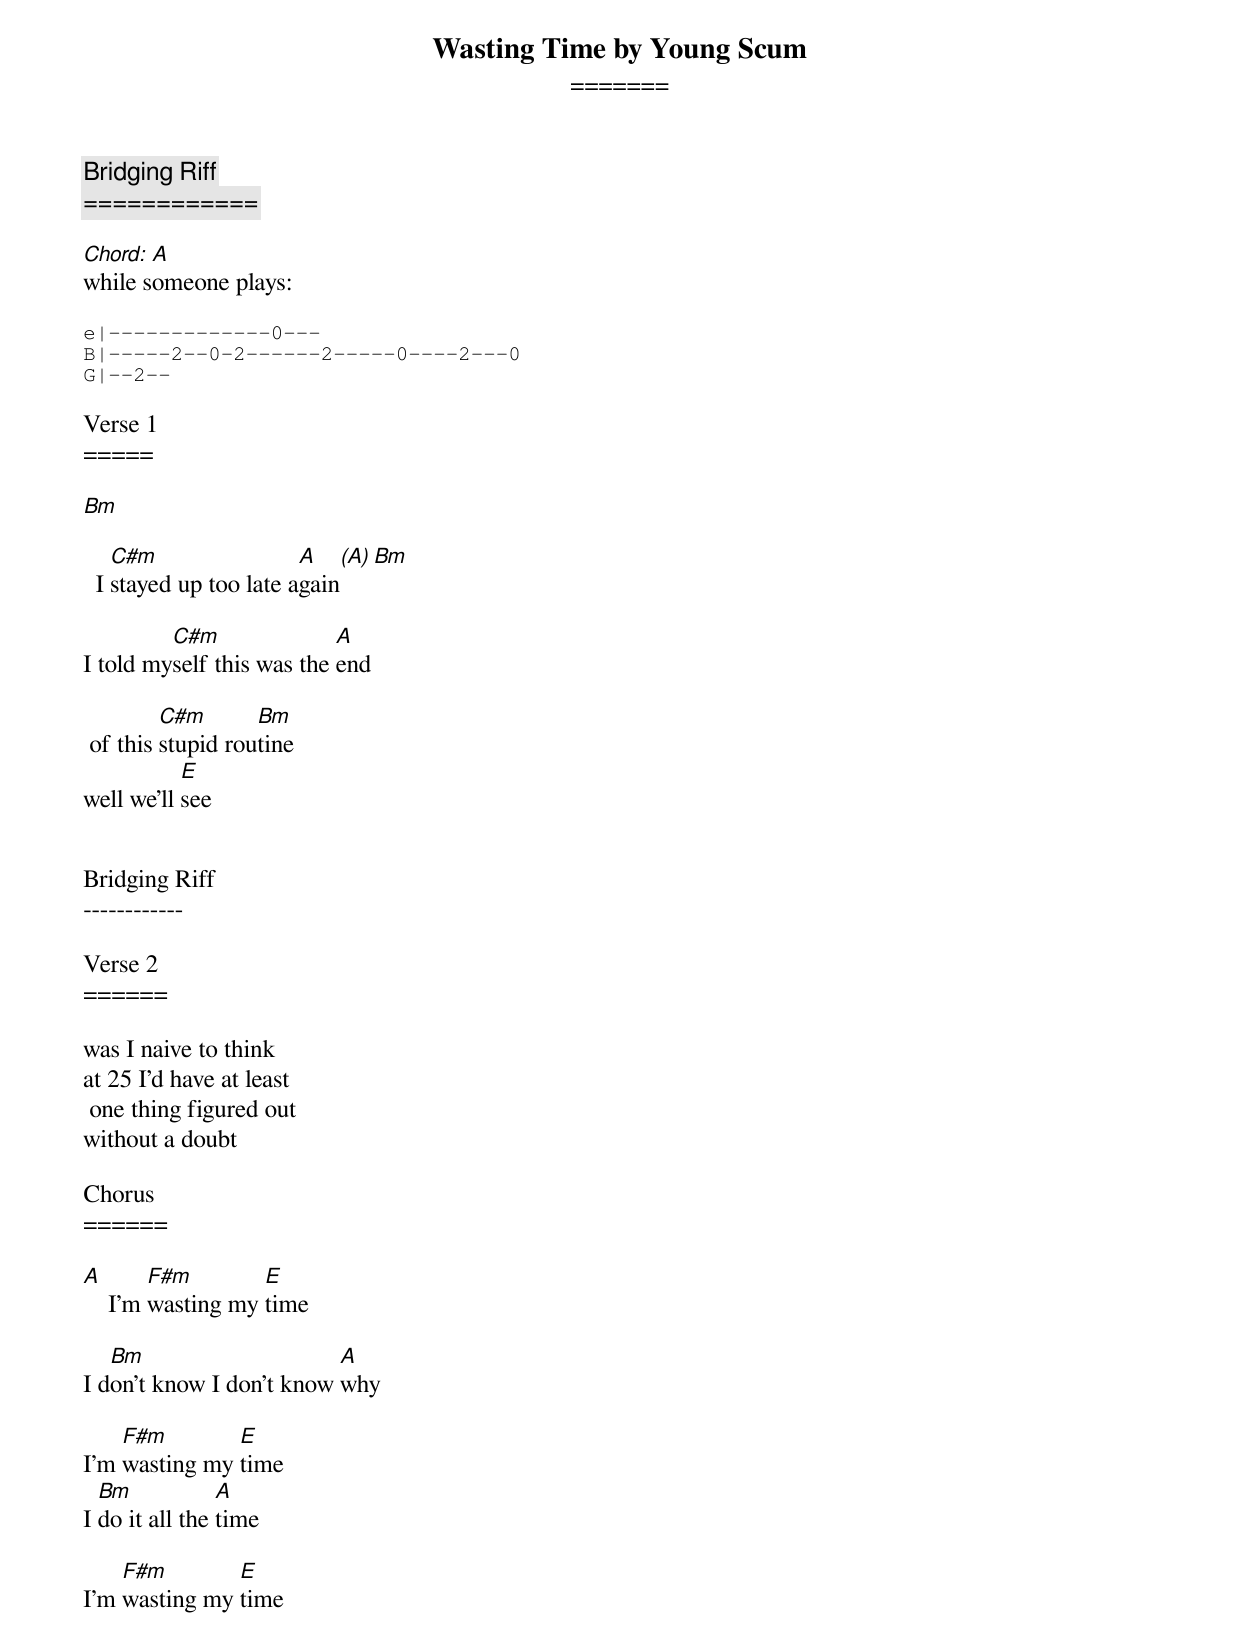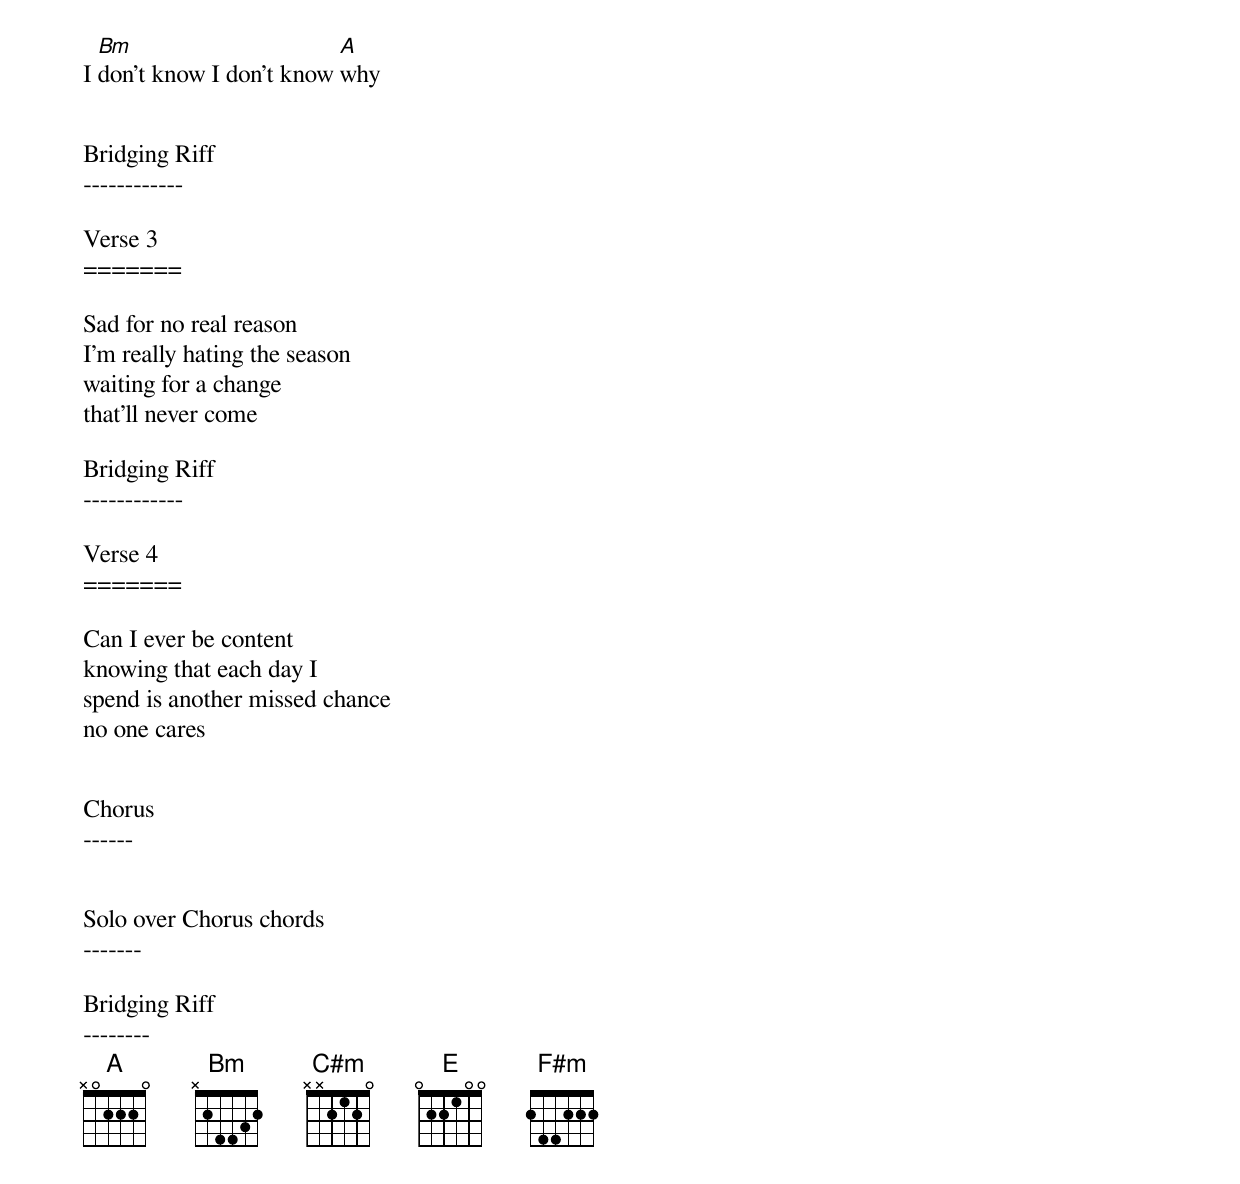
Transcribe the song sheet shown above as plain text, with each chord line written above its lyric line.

Wasting Time by Young Scum
=======

Bridging Riff
============

Chord: A
while someone plays:

e|-------------0---
B|-----2--0-2------2-----0----2---0
G|--2--

Verse 1
=====

Bm

    C#m                 A   (A)    Bm
  I stayed up too late again

         C#m               A
I told myself this was the end

         C#m       Bm
 of this stupid routine
           E
well we'll see


Bridging Riff
------------

Verse 2
======

was I naive to think
at 25 I'd have at least
 one thing figured out
without a doubt

Chorus
======

A       F#m        E
    I'm wasting my time

   Bm                     A
I don't know I don't know why

    F#m        E
I'm wasting my time
  Bm            A
I do it all the time

    F#m        E
I'm wasting my time

  Bm                      A
I don't know I don't know why


Bridging Riff
------------

Verse 3
=======

Sad for no real reason
I'm really hating the season
waiting for a change
that'll never come

Bridging Riff
------------

Verse 4
=======

Can I ever be content
knowing that each day I
spend is another missed chance
no one cares


Chorus
------


Solo over Chorus chords
-------

Bridging Riff
--------
